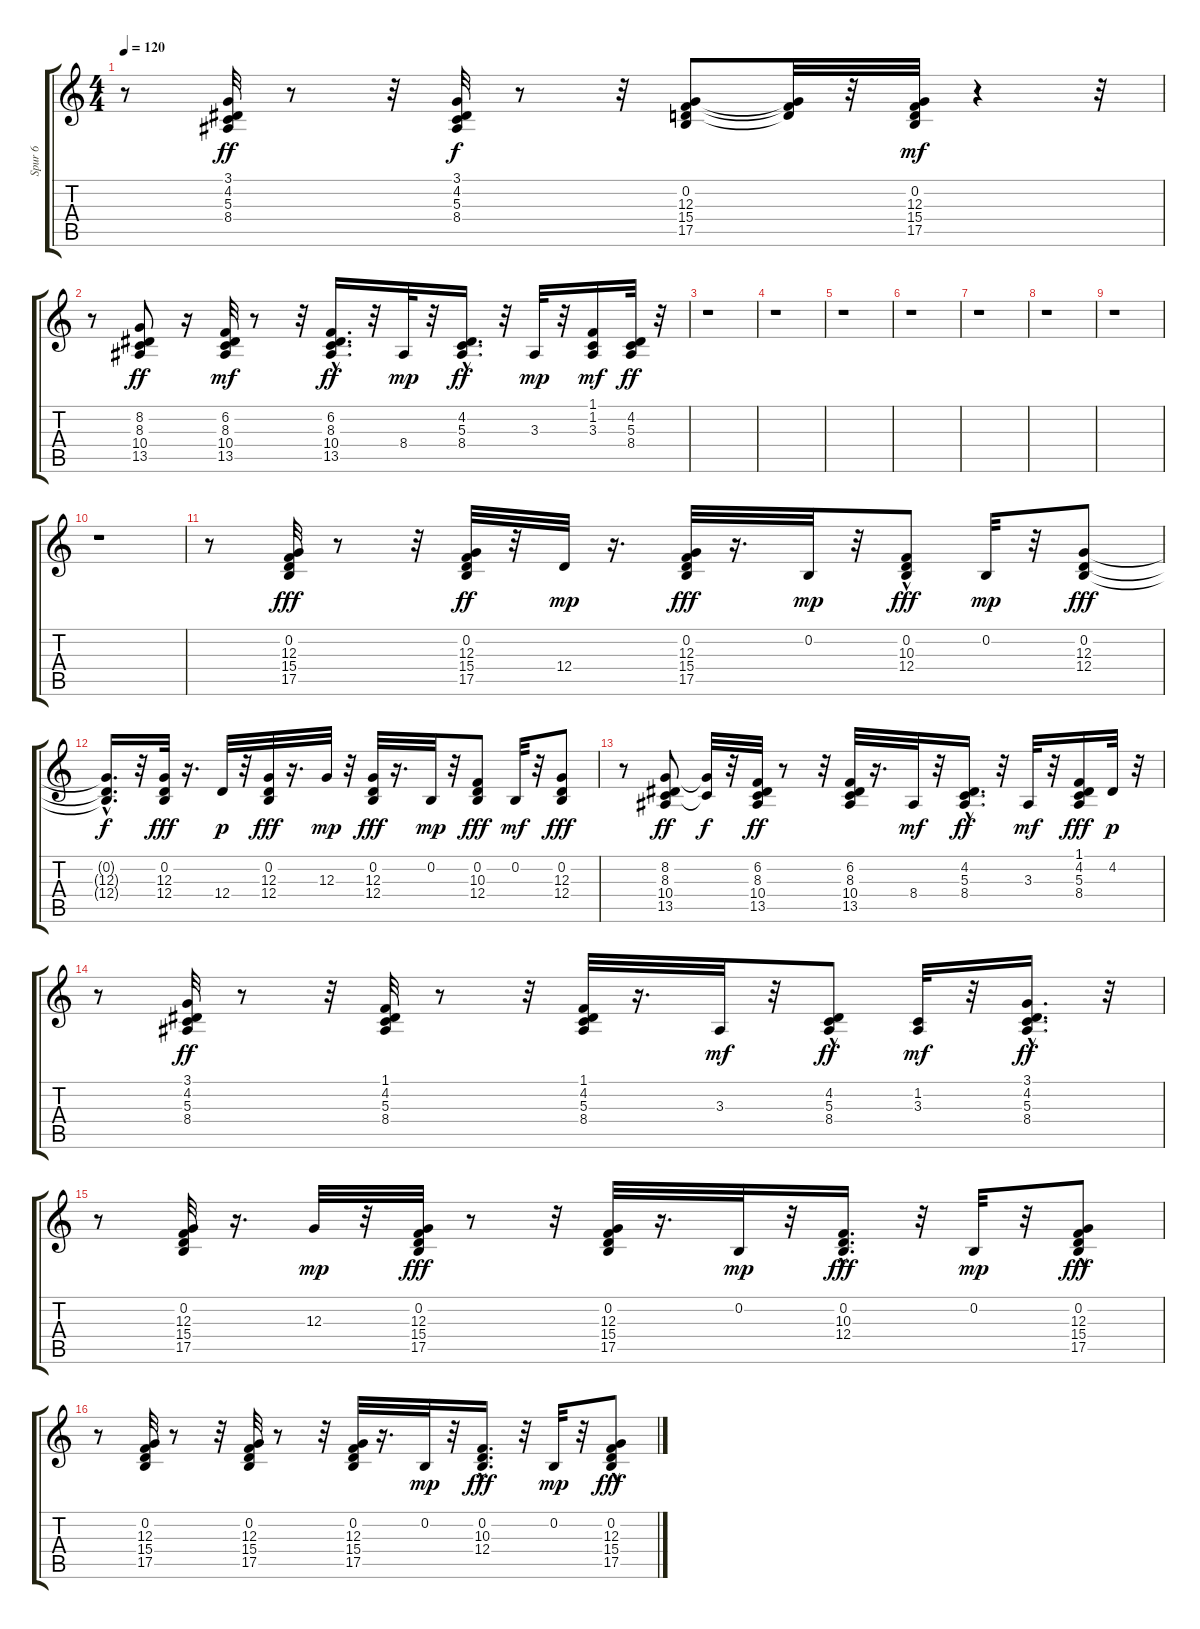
\track ("Spur 6" "Spur 6") {instrument electricgrandpiano}
\staff {score tabs}
\tuning (E4 B3 G3 D3 A2 E2) {hide}
\ts (4 4)
\tempo 120
\clef g2
\ks c
r.8{dy f} (3.1 4.2 5.3 8.4).32{dy ff} r.8 r.32 (3.1 4.2 5.3 8.4).32{dy f} r.8 r.32 (0.2 12.3 15.4 17.5).8 (12.3{t} 15.4{t} 17.5{t}).32 r.32 (0.2 12.3 15.4 17.5).32{dy mf} r.4 r.32 |
r.8 (8.2 8.3 10.4 13.5).8{dy ff} r.16 (6.2 8.3 10.4 13.5).32{dy mf} r.8 r.32 (6.2{hac} 8.3{hac} 10.4{hac} 13.5).16{d dy ff} r.32 8.4.32{dy mp} r.32 (4.2{hac} 5.3{hac} 8.4{hac}).16{d dy ff} r.32 3.3.32{dy mp} r.32 (1.1 1.2 3.3).16{dy mf} (4.2 5.3 8.4).32{dy ff} r.32 |
r.1 |
r.1 |
r.1 |
r.1 |
r.1 |
r.1 |
r.1 |
r.1 |
r.8 (0.2 12.3 15.4 17.5).32{dy fff} r.8 r.32 (0.2 12.3 15.4 17.5).32{dy ff} r.32 12.4.32{dy mp} r.16{d} (0.2 12.3 15.4 17.5).32{dy fff} r.16{d} 0.2.32{dy mp} r.32 (0.2{hac} 10.3 12.4).8{dy fff} 0.2.32{dy mp} r.32 (0.2 12.3 12.4).8{dy fff} |
(0.2{hac t} 12.3{hac t} 12.4{hac t}).16{d dy f} r.32 (0.2 12.3 12.4).32{dy fff} r.16{d} 12.4.32{dy p} r.32 (0.2 12.3 12.4).32{dy fff} r.16{d} 12.3.32{dy mp} r.32 (0.2 12.3 12.4).32{dy fff} r.16{d} 0.2.32{dy mp} r.32 (0.2 10.3 12.4).8{dy fff} 0.2.32{dy mf} r.32 (0.2 12.3 12.4).8{dy fff} |
r.8 (8.2 8.3 10.4 13.5).8{dy ff} (8.2{t} 10.4{t}).32{dy f} r.32 (6.2 8.3 10.4 13.5).32{dy ff} r.8 r.32 (6.2 8.3 10.4 13.5).32 r.16{d} 8.4.32{dy mf} r.32 (4.2{hac} 5.3{hac} 8.4).16{d dy ff} r.32 3.3.32{dy mf} r.32 (1.1 4.2 5.3 8.4).16{dy fff} 4.2.32{dy p} r.32 |
r.8 (3.1 4.2 5.3 8.4).32{dy ff} r.8 r.32 (1.1 4.2 5.3 8.4).32 r.8 r.32 (1.1 4.2 5.3 8.4).32 r.16{d} 3.3.32{dy mf} r.32 (4.2 5.3{hac} 8.4{hac}).8{dy ff} (1.2 3.3).32{dy mf} r.32 (3.1 4.2{hac} 5.3 8.4).16{d dy ff} r.32 |
r.8 (0.2 12.3 15.4 17.5).32 r.16{d} 12.3.32{dy mp} r.32 (0.2 12.3 15.4 17.5).32{dy fff} r.8 r.32 (0.2 12.3 15.4 17.5).32 r.16{d} 0.2.32{dy mp} r.32 (0.2 10.3{hac} 12.4{hac}).16{d dy fff} r.32 0.2.32{dy mp} r.32 (0.2 12.3 15.4{hac} 17.5).8{dy fff} |
r.8 (0.2 12.3 15.4 17.5).32 r.8 r.32 (0.2 12.3 15.4 17.5).32 r.8 r.32 (0.2 12.3 15.4 17.5).32 r.16{d} 0.2.32{dy mp} r.32 (0.2 10.3{hac} 12.4{hac}).16{d dy fff} r.32 0.2.32{dy mp} r.32 (0.2{hac} 12.3{hac} 15.4 17.5{hac}).8{dy fff}
